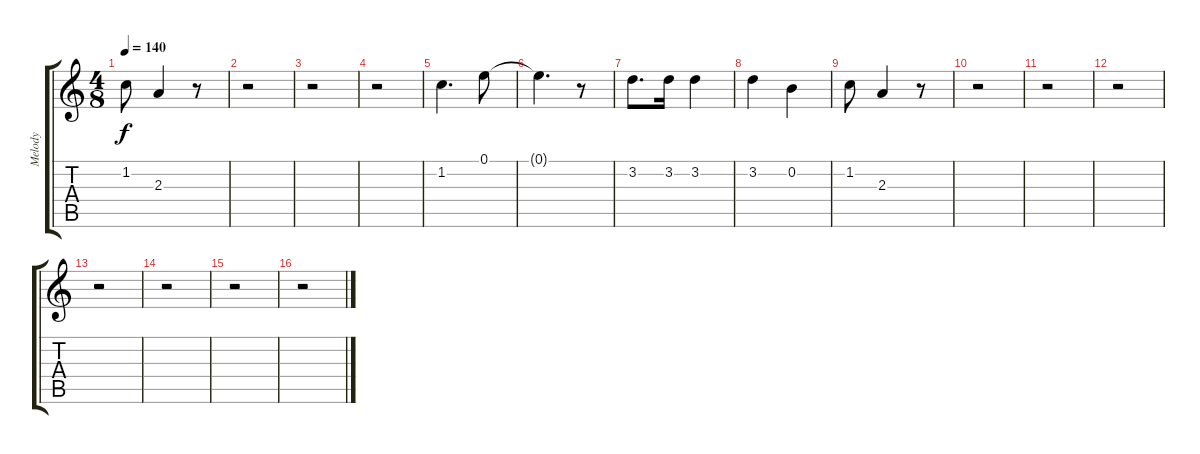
\track ("Melody" "Melody") {instrument overdrivenguitar}
\staff {score tabs}
\tuning (E4 B3 G3 D3 A2 E2) {hide}
\ts (4 8)
\tempo 140
\clef g2
\ks c
1.2.8{dy f} 2.3.4 r.8 |
r.2 |
r.2 |
r.2 |
1.2.4{d} 0.1.8 |
0.1{t}.4{d} r.8 |
3.2.8{d} 3.2.16 3.2.4 |
3.2.4 0.2.4 |
1.2.8 2.3.4 r.8 |
r.2 |
r.2 |
r.2 |
r.2 |
r.2 |
r.2 |
r.2
